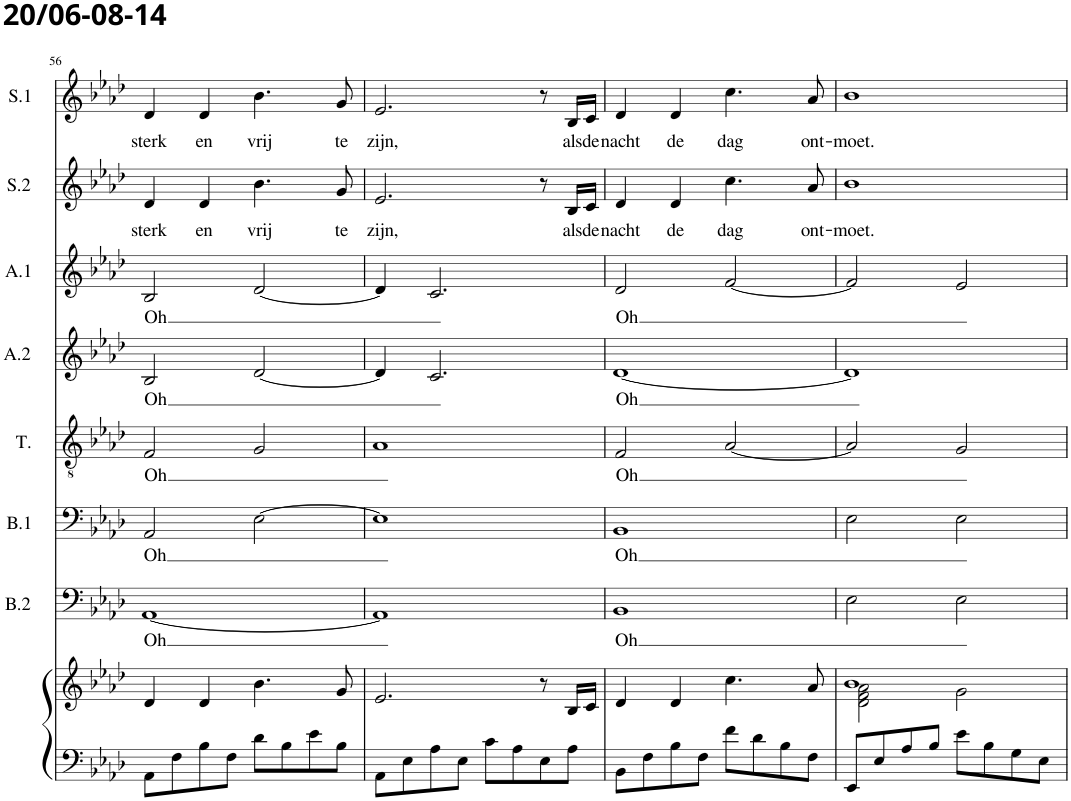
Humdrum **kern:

**kern	**kern	**kern	**text	**kern	**text	**kern	**text	**kern	**text	**kern	**text	**kern	**text	**kern	**text
*part8	*part8	*part7	*part7	*part6	*part6	*part5	*part5	*part4	*part4	*part3	*part3	*part2	*part2	*part1	*part1
*staff9	*staff8	*staff7	*staff7	*staff6	*staff6	*staff5	*staff5	*staff4	*staff4	*staff3	*staff3	*staff2	*staff2	*staff1	*staff1
*I"Piano	*	*I"Bas 2	*	*I"Bas 1	*	*I"Tenor	*	*I"Alt 2	*	*I"Alt 1	*	*I"Sopr.2	*	*I"Sopr.1	*
*I'Pno	*	*I'B.2	*	*I'B.1	*	*I'T.	*	*I'A.2	*	*I'A.1	*	*I'S.2	*	*I'S.1	*
!!LO:PB:g=z
*clefF4	*clefG2	*clefF4	*	*clefF4	*	*clefGv2	*	*clefG2	*	*clefG2	*	*clefG2	*	*clefG2	*
*	*	*	*	*	*	*	*	*	*	*	*	*Trd1c2	*	*Trd1c2	*
*k[b-e-a-d-]	*k[b-e-a-d-]	*k[b-e-a-d-]	*	*k[b-e-a-d-]	*	*k[b-e-a-d-]	*	*k[b-e-a-d-]	*	*k[b-e-a-d-]	*	*k[b-e-a-d-]	*	*k[b-e-a-d-]	*
*M4/4	*M4/4	*M4/4	*	*M4/4	*	*M4/4	*	*M4/4	*	*M4/4	*	*M4/4	*	*M4/4	*
=56	=56	=56	=56	=56	=56	=56	=56	=56	=56	=56	=56	=56	=56	=56	=56
!	!	!	!LO:LY:b	!	!LO:LY:b	!	!LO:LY:b	!	!LO:LY:b	!	!LO:LY:b	!	!LO:LY:b	!	!LO:LY:b
8AA-\L	4d-/	[1AA-	Oh	2AA-/	Oh	2F/	Oh	2B-/	Oh	2B-/	Oh	4d-/	sterk	4d-/	sterk
8F\	.	.	.	.	.	.	.	.	.	.	.	.	.	.	.
!	!	!	!	!	!	!	!	!	!	!	!	!	!LO:LY:b	!	!LO:LY:b
8B-\	4d-/	.	.	.	.	.	.	.	.	.	.	4d-/	en	4d-/	en
8F\J	.	.	.	.	.	.	.	.	.	.	.	.	.	.	.
!	!	!	!	!	!	!	!	!	!	!	!	!	!LO:LY:b	!	!LO:LY:b
8d-\L	4.b-\	.	.	[2E-\	.	2G/	.	[2d-/	.	[2d-/	.	4.b-\	vrij	4.b-\	vrij
8B-\	.	.	.	.	.	.	.	.	.	.	.	.	.	.	.
8e-\	.	.	.	.	.	.	.	.	.	.	.	.	.	.	.
!	!	!	!	!	!	!	!	!	!	!	!	!	!LO:LY:b	!	!LO:LY:b
8B-\J	8g/	.	.	.	.	.	.	.	.	.	.	8g/	te	8g/	te
=57	=57	=57	=57	=57	=57	=57	=57	=57	=57	=57	=57	=57	=57	=57	=57
!	!	!	!	!	!	!	!	!	!	!	!	!	!LO:LY:b	!	!LO:LY:b
8AA-\L	2.e-/	1AA-]	.	1E-]	.	1A-	.	4d-/]	.	4d-/]	.	2.e-/	zijn,	2.e-/	zijn,
8E-\	.	.	.	.	.	.	.	.	.	.	.	.	.	.	.
8A-\	.	.	.	.	.	.	.	2.c/	.	2.c/	.	.	.	.	.
8E-\J	.	.	.	.	.	.	.	.	.	.	.	.	.	.	.
8c\L	.	.	.	.	.	.	.	.	.	.	.	.	.	.	.
8A-\	.	.	.	.	.	.	.	.	.	.	.	.	.	.	.
8E-\	8r	.	.	.	.	.	.	.	.	.	.	8r	.	8r	.
!	!	!	!	!	!	!	!	!	!	!	!	!	!LO:LY:b	!	!LO:LY:b
8A-\J	16B-/LL	.	.	.	.	.	.	.	.	.	.	16B-/LL	als	16B-/LL	als
!	!	!	!	!	!	!	!	!	!	!	!	!	!LO:LY:b	!	!LO:LY:b
.	16c/JJ	.	.	.	.	.	.	.	.	.	.	16c/JJ	de	16c/JJ	de
=58	=58	=58	=58	=58	=58	=58	=58	=58	=58	=58	=58	=58	=58	=58	=58
!	!	!	!LO:LY:b	!	!LO:LY:b	!	!LO:LY:b	!	!LO:LY:b	!	!LO:LY:b	!	!LO:LY:b	!	!LO:LY:b
8BB-\L	4d-/	1BB-	Oh	1BB-	Oh	2F/	Oh	[1d-	Oh	2d-/	Oh	4d-/	nacht	4d-/	nacht
8F\	.	.	.	.	.	.	.	.	.	.	.	.	.	.	.
!	!	!	!	!	!	!	!	!	!	!	!	!	!LO:LY:b	!	!LO:LY:b
8B-\	4d-/	.	.	.	.	.	.	.	.	.	.	4d-/	de	4d-/	de
8F\J	.	.	.	.	.	.	.	.	.	.	.	.	.	.	.
!	!	!	!	!	!	!	!	!	!	!	!	!	!LO:LY:b	!	!LO:LY:b
8f\L	4.cc\	.	.	.	.	[2A-/	.	.	.	[2f/	.	4.cc\	dag	4.cc\	dag
8d-\	.	.	.	.	.	.	.	.	.	.	.	.	.	.	.
8B-\	.	.	.	.	.	.	.	.	.	.	.	.	.	.	.
!	!	!	!	!	!	!	!	!	!	!	!	!	!LO:LY:b	!	!LO:LY:b
8F\J	8a-/	.	.	.	.	.	.	.	.	.	.	8a-/	ont-	8a-/	ont-
=59	=59	=59	=59	=59	=59	=59	=59	=59	=59	=59	=59	=59	=59	=59	=59
*	*^	*	*	*	*	*	*	*	*	*	*	*	*	*	*
!	!	!	!	!	!	!	!	!	!	!	!	!	!	!LO:LY:b	!	!LO:LY:b
8EE-/L	1b-	2d-\ 2f\ 2a-\	2E-\	.	2E-\	.	2A-/]	.	1d-]	.	2f/]	.	1b-	-moet.	1b-	-moet.
8E-/	.	.	.	.	.	.	.	.	.	.	.	.	.	.	.	.
8A-/	.	.	.	.	.	.	.	.	.	.	.	.	.	.	.	.
8B-/J	.	.	.	.	.	.	.	.	.	.	.	.	.	.	.	.
8e-\L	.	2g\	2E-\	.	2E-\	.	2G/	.	.	.	2e-/	.	.	.	.	.
8B-\	.	.	.	.	.	.	.	.	.	.	.	.	.	.	.	.
8G\	.	.	.	.	.	.	.	.	.	.	.	.	.	.	.	.
8E-\J	.	.	.	.	.	.	.	.	.	.	.	.	.	.	.	.
*	*v	*v	*	*	*	*	*	*	*	*	*	*	*	*	*	*
=	=	=	=	=	=	=	=	=	=	=	=	=	=	=	=
*-	*-	*-	*-	*-	*-	*-	*-	*-	*-	*-	*-	*-	*-	*-	*-
